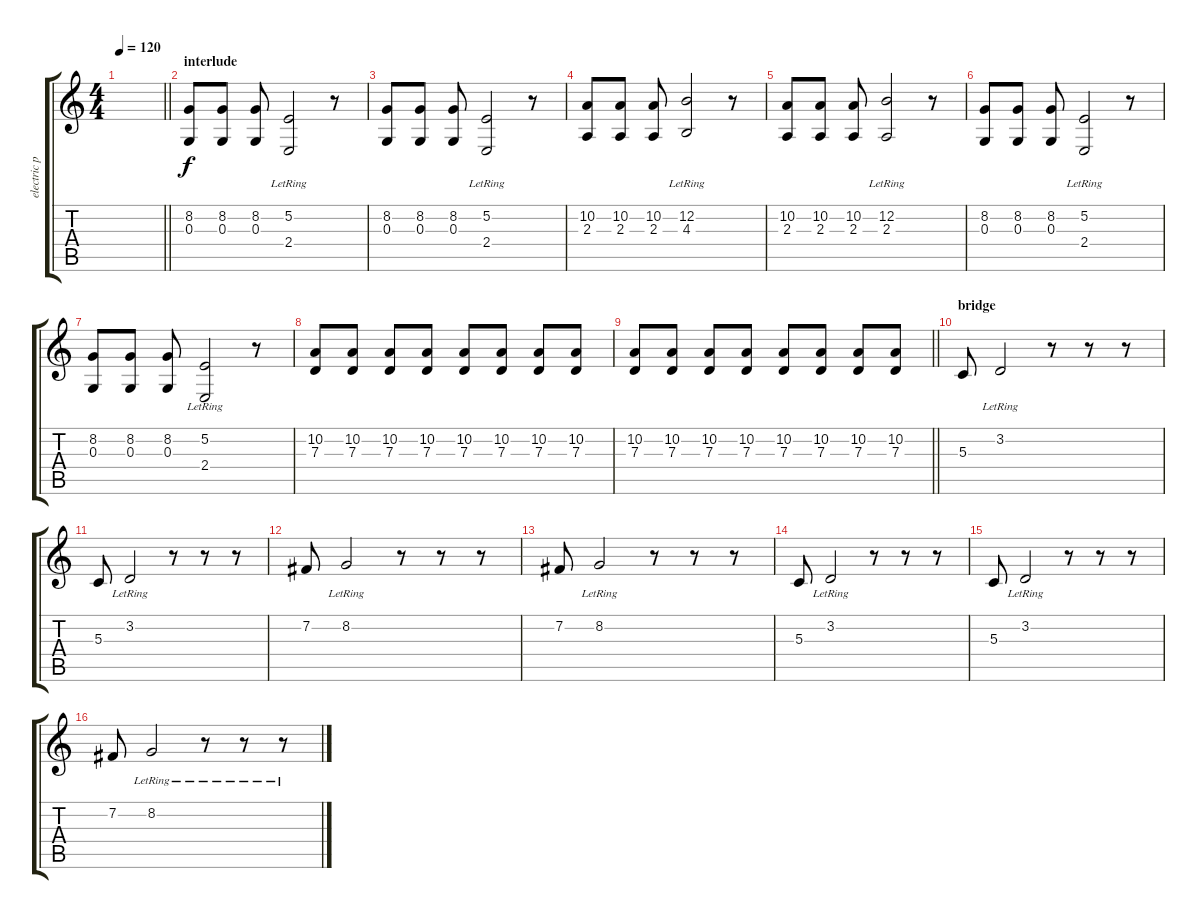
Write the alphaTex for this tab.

\track ("electric piano (david)" "electric p") {instrument electricgrandpiano}
\staff {score tabs}
\tuning (E4 B3 G3 D3 A2 E2) {hide}
\ts (4 4)
\tempo 120
\clef g2
\barLineRight lightlight
\ks c
|
\section ("" "interlude")
(8.2 0.3).8 (8.2 0.3).8 (8.2 0.3).8 (5.2{lr} 2.4).2 r.8 |
(8.2 0.3).8 (8.2 0.3).8 (8.2 0.3).8 (5.2{lr} 2.4).2 r.8 |
(10.2 2.3).8 (10.2 2.3).8 (10.2 2.3).8 (12.2{lr} 4.3).2 r.8 |
(10.2 2.3).8 (10.2 2.3).8 (10.2 2.3).8 (12.2{lr} 2.3).2 r.8 |
(8.2 0.3).8 (8.2 0.3).8 (8.2 0.3).8 (5.2{lr} 2.4).2 r.8 |
(8.2 0.3).8 (8.2 0.3).8 (8.2 0.3).8 (5.2{lr} 2.4).2 r.8 |
(10.2 7.3).8 (10.2 7.3).8 (10.2 7.3).8 (10.2 7.3).8 (10.2 7.3).8 (10.2 7.3).8 (10.2 7.3).8 (10.2 7.3).8 |
\barLineRight lightlight
(10.2 7.3).8 (10.2 7.3).8 (10.2 7.3).8 (10.2 7.3).8 (10.2 7.3).8 (10.2 7.3).8 (10.2 7.3).8 (10.2 7.3).8 |
\section ("" "bridge")
5.3.8 3.2{lr}.2 r.8 r.8 r.8 |
5.3.8 3.2{lr}.2 r.8 r.8 r.8 |
7.2.8 8.2{lr}.2 r.8 r.8 r.8 |
7.2.8 8.2{lr}.2 r.8 r.8 r.8 |
5.3.8 3.2{lr}.2 r.8 r.8 r.8 |
5.3.8 3.2{lr}.2 r.8 r.8 r.8 |
7.2.8 8.2{lr}.2 r.8 r.8 r.8
